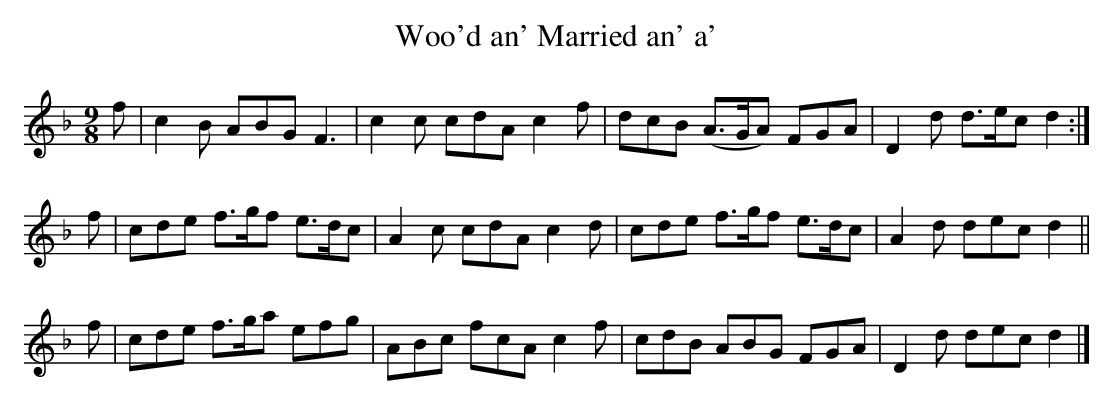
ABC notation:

X:1
T: Woo'd an' Married an' a'
M: 9/8
L: 1/8
K: F
f | c2B ABG  F3   | c2c cdA c2f | dcB (A>GA) FGA | D2d d>ec d2 :|
f | cde f>gf e>dc | A2c cdA c2d | cde  f>gf e>dc | A2d dec  d2 ||
f | cde f>ga efg  | ABc fcA c2f | cdB  ABG   FGA | D2d dec  d2 |]
